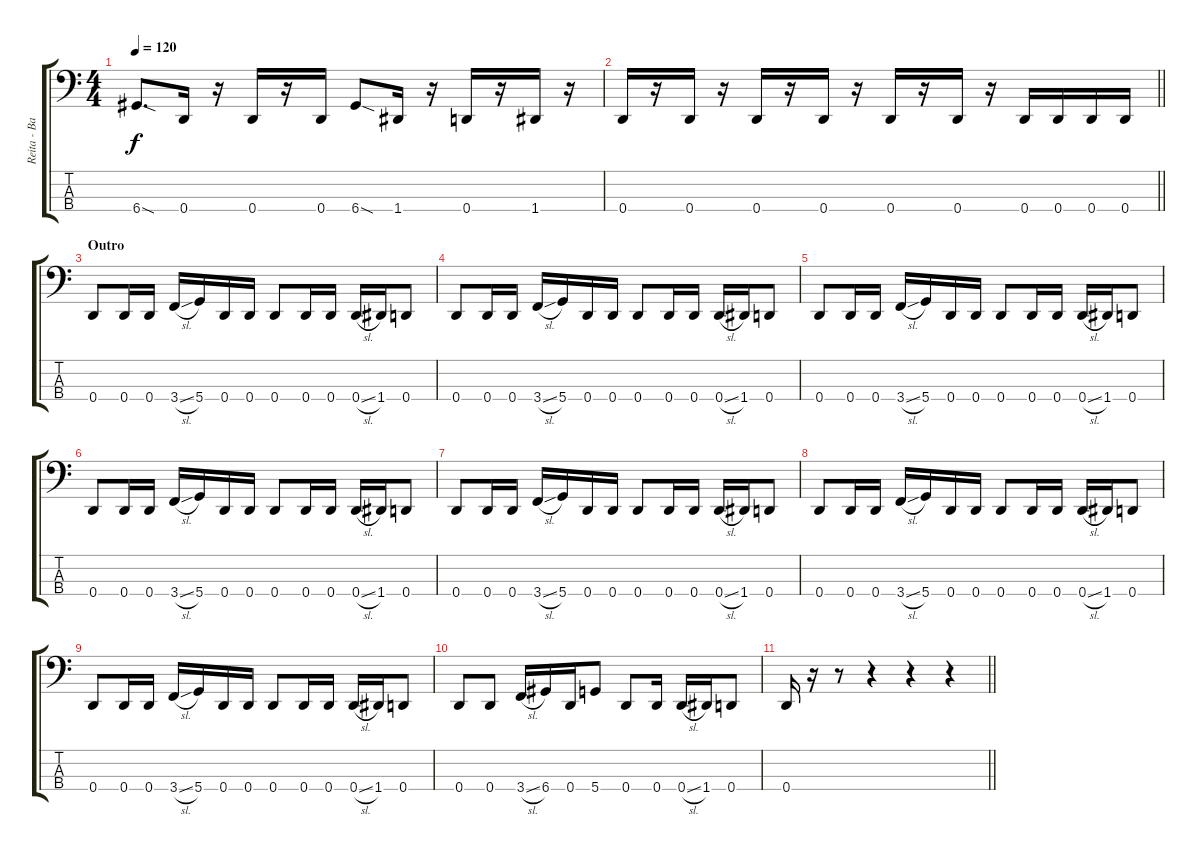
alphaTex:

\track ("Reita - Bass " "Reita - Ba") {instrument electricbasspick}
\staff {score tabs}
\tuning (F2 C2 G1 D1) {hide}
\ts (4 4)
\tempo 120
\clef f4
\ks c
6.4{sod}.8{d dy f} 0.4.16 r.16 0.4.16 r.16 0.4.16 6.4{sod}.8 1.4.16 r.16 0.4.16 r.16 1.4.16 r.16 |
\barLineRight lightlight
0.4.16 r.16 0.4.16 r.16 0.4.16 r.16 0.4.16 r.16 0.4.16 r.16 0.4.16 r.16 0.4.16 0.4.16 0.4.16 0.4.16 |
\section ("" "Outro")
0.4.8 0.4.16 0.4.16 3.4{sl}.16 5.4.16 0.4.16 0.4.16 0.4.8 0.4.16 0.4.16 0.4{sl}.16 1.4.16 0.4.8 |
0.4.8 0.4.16 0.4.16 3.4{sl}.16 5.4.16 0.4.16 0.4.16 0.4.8 0.4.16 0.4.16 0.4{sl}.16 1.4.16 0.4.8 |
0.4.8 0.4.16 0.4.16 3.4{sl}.16 5.4.16 0.4.16 0.4.16 0.4.8 0.4.16 0.4.16 0.4{sl}.16 1.4.16 0.4.8 |
0.4.8 0.4.16 0.4.16 3.4{sl}.16 5.4.16 0.4.16 0.4.16 0.4.8 0.4.16 0.4.16 0.4{sl}.16 1.4.16 0.4.8 |
0.4.8 0.4.16 0.4.16 3.4{sl}.16 5.4.16 0.4.16 0.4.16 0.4.8 0.4.16 0.4.16 0.4{sl}.16 1.4.16 0.4.8 |
0.4.8 0.4.16 0.4.16 3.4{sl}.16 5.4.16 0.4.16 0.4.16 0.4.8 0.4.16 0.4.16 0.4{sl}.16 1.4.16 0.4.8 |
0.4.8 0.4.16 0.4.16 3.4{sl}.16 5.4.16 0.4.16 0.4.16 0.4.8 0.4.16 0.4.16 0.4{sl}.16 1.4.16 0.4.8 |
0.4.8 0.4.8 3.4{sl}.16 6.4.16 0.4.16 5.4.8 0.4.8 0.4.16 0.4{sl}.16 1.4.16 0.4.8 |
\barLineRight lightlight
0.4.16 r.16 r.8 r.4 r.4 r.4
